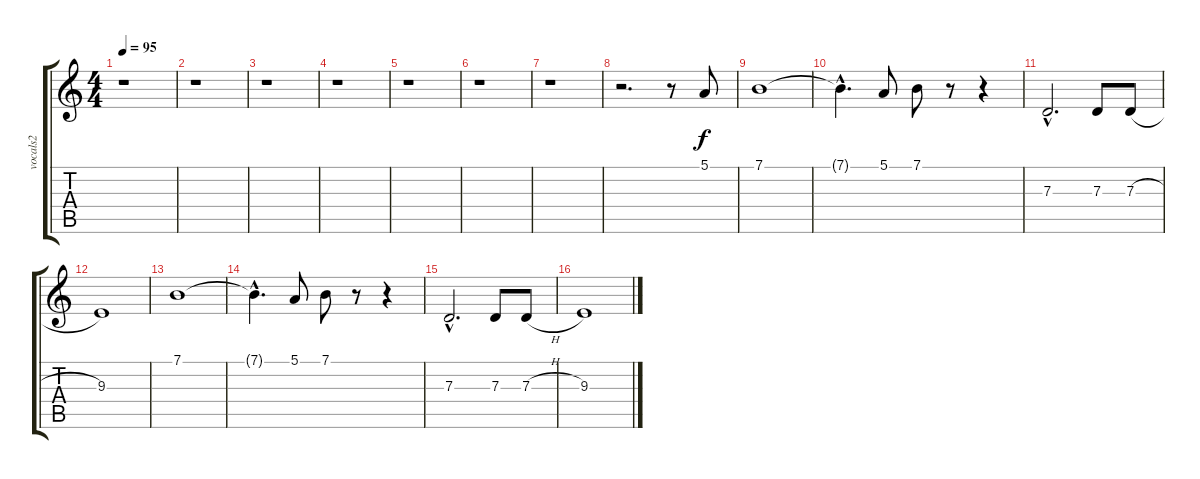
\track ("vocals2" "vocals2") {instrument panflute}
\staff {score tabs}
\tuning (E4 B3 G3 D3 A2 E2) {hide}
\ts (4 4)
\tempo 95
\clef g2
\ks c
r.1{dy f} |
r.1 |
r.1 |
r.1 |
r.1 |
r.1 |
r.1 |
r.2{d} r.8 5.1.8 |
7.1.1 |
7.1{hac t}.4{d} 5.1.8 7.1.8 r.8 r.4 |
7.3{hac}.2{d} 7.3.8 7.3{h}.8 |
9.3.1 |
7.1.1 |
7.1{hac t}.4{d} 5.1.8 7.1.8 r.8 r.4 |
7.3{hac}.2{d} 7.3.8 7.3{h}.8 |
9.3.1
